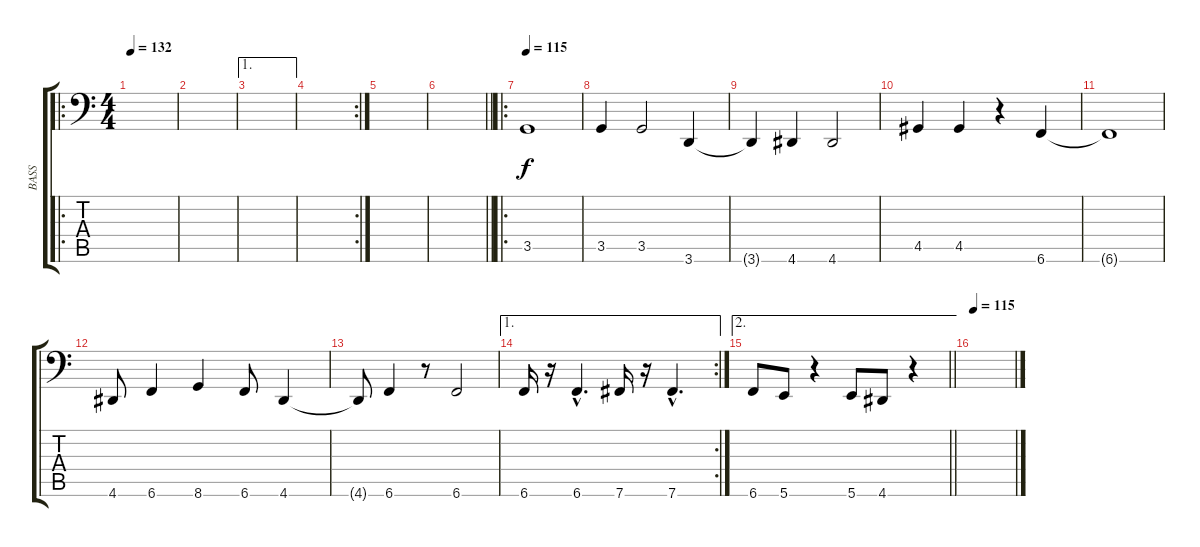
\track ("BASS" "BASS") {instrument electricbassfinger}
\staff {score tabs}
\tuning (C3 G2 D2 A1 E1 B0) {hide}
\ro
\ts (4 4)
\tempo 132
\clef f4
\ks c
|
|
\ae 1
|
\rc 2
|
|
\barLineRight lightlight
|
\ro
\tempo 115
3.5.1 |
3.5.4 3.5.2 3.6.4 |
3.6{t}.4 4.6.4 4.6.2 |
4.5.4 4.5.4 r.4 6.6.4 |
6.6{t}.1 |
4.6.8 6.6.4 8.6.4 6.6.8 4.6.4 |
4.6{t}.8 6.6.4 r.8 6.6.2 |
\ae 1
\rc 2
6.6.16 r.16 6.6{hac}.4{d} 7.6.16 r.16 7.6{hac}.4{d} |
\ae 2
\barLineRight lightlight
6.6.8 5.6.8 r.4 5.6.8 4.6.8 r.4 |
\tempo 115
